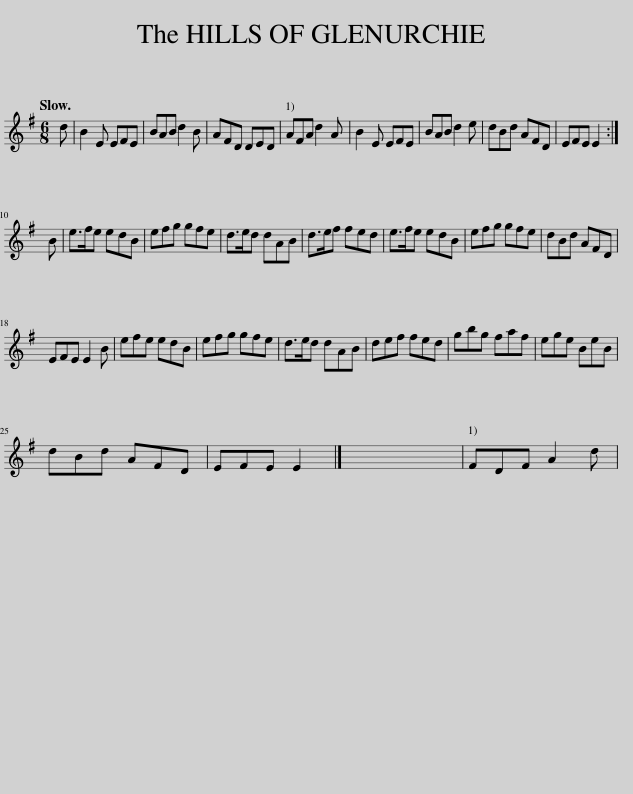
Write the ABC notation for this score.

X:1
L:1/8
Q:1/4=120
M:6/8
I:linebreak $
K:Emin
V:1 treble
V:1
 d | B2 E EFE | BAB d2 B | AFD DED | AFA d2 A | %5
 B2 E EFE | BAB d2 e | dBd AFD | EFE E2 :|$ B | %10
 e>fe edB | efg gfe | d>ed dAB | d>ef fed | e>fe edB | %15
 efg gfe | dBd AFD |$ EFE E2 B | efe edB | efg gfe | %20
 d>ed dAB | def fed | gbg faf | ege BeB |$ dBd AFD | %25
 EFE E2 |] x6 | FDF A2 d | %28
